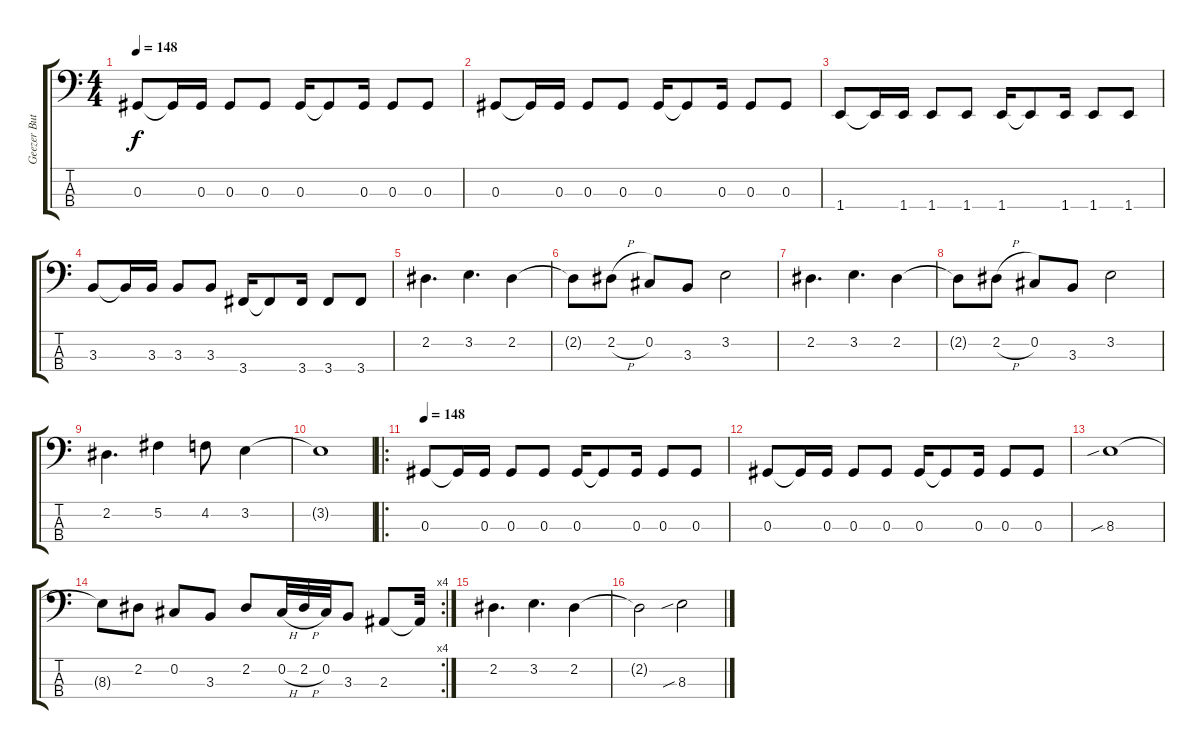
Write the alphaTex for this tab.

\track ("Geezer Butler" "Geezer But") {instrument electricbassfinger}
\staff {score tabs}
\tuning (Gb2 Db2 Ab1 Eb1) {hide}
\ts (4 4)
\tempo 148
\clef f4
\ks aminor
0.3.8{dy f} 0.3{t}.16 0.3.16 0.3.8 0.3.8 0.3.16 0.3{t}.8 0.3.16 0.3.8 0.3.8 |
0.3.8 0.3{t}.16 0.3.16 0.3.8 0.3.8 0.3.16 0.3{t}.8 0.3.16 0.3.8 0.3.8 |
1.4.8 1.4{t}.16 1.4.16 1.4.8 1.4.8 1.4.16 1.4{t}.8 1.4.16 1.4.8 1.4.8 |
3.3.8 3.3{t}.16 3.3.16 3.3.8 3.3.8 3.4.16 3.4{t}.8 3.4.16 3.4.8 3.4.8 |
2.2.4{d} 3.2.4{d} 2.2.4 |
2.2{t}.8 2.2{h}.8 0.2.8 3.3.8 3.2.2 |
2.2.4{d} 3.2.4{d} 2.2.4 |
2.2{t}.8 2.2{h}.8 0.2.8 3.3.8 3.2.2 |
2.2.4{d} 5.2.4 4.2.8 3.2.4 |
3.2{t}.1 |
\ro
\tempo 148
0.3.8 0.3{t}.16 0.3.16 0.3.8 0.3.8 0.3.16 0.3{t}.8 0.3.16 0.3.8 0.3.8 |
0.3.8 0.3{t}.16 0.3.16 0.3.8 0.3.8 0.3.16 0.3{t}.8 0.3.16 0.3.8 0.3.8 |
8.3{sib}.1 |
\rc 4
8.3{t}.8 2.2.8 0.2.8 3.3.8 2.2.8 0.2{h}.32 2.2{h}.32 0.2.32 3.3.8 2.3.8 2.3{t}.32 |
2.2.4{d} 3.2.4{d} 2.2.4 |
2.2{t}.2 8.3{sib}.2
